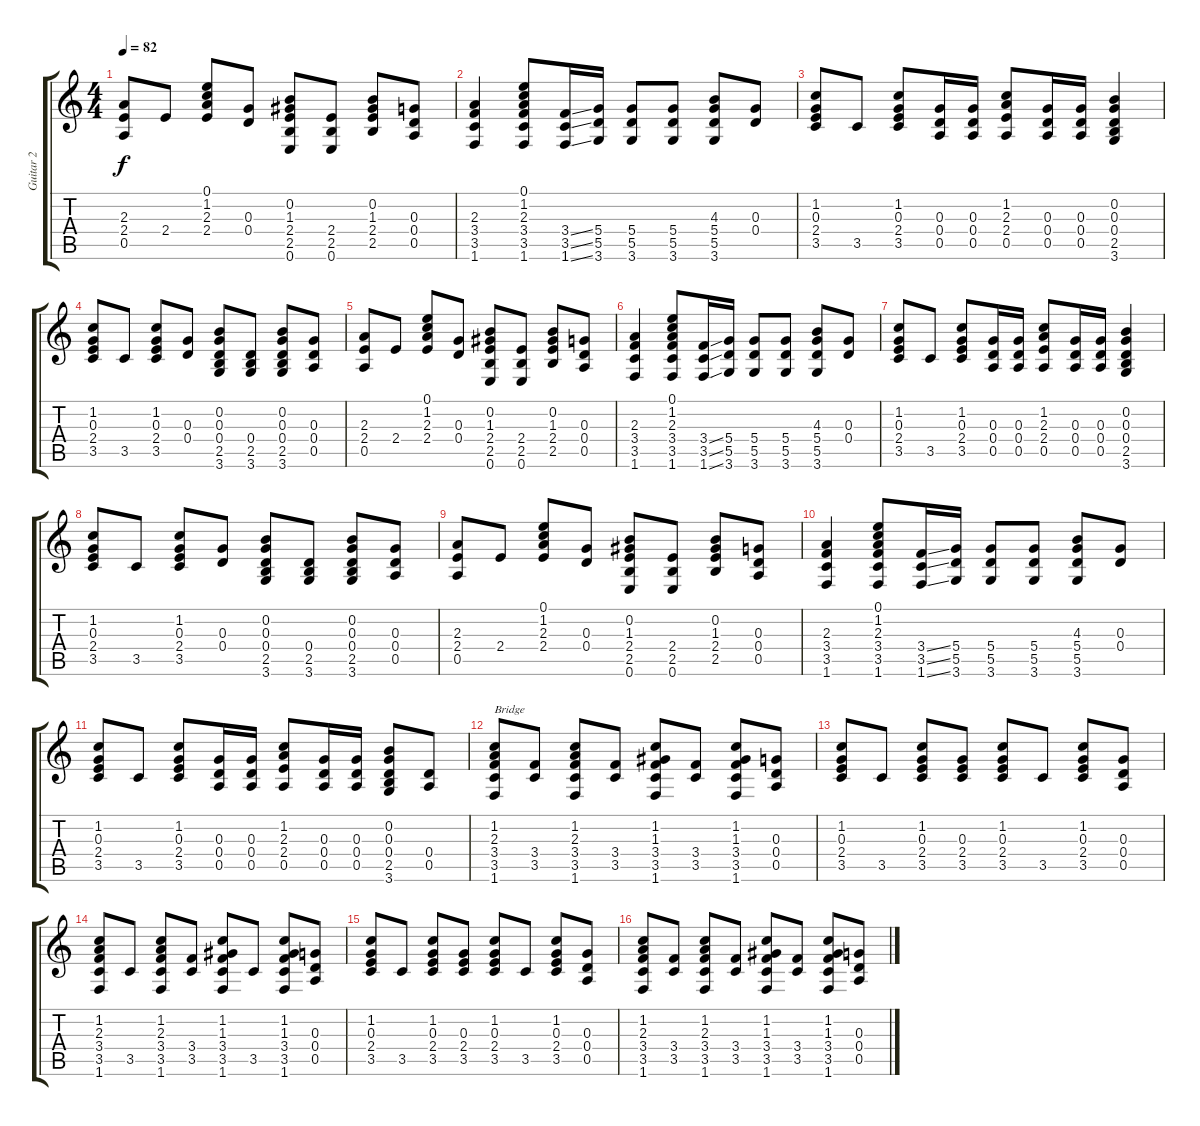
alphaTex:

\track ("Guitar 2" "Guitar 2") {instrument acousticguitarsteel}
\staff {score tabs}
\tuning (E4 B3 G3 D3 A2 E2) {hide}
\ts (4 4)
\tempo 82
\clef g2
\ks c
(2.3 2.4 0.5).8{dy f} 2.4.8 (0.1 1.2 2.3 2.4).8 (0.3 0.4).8 (0.2 1.3 2.4 2.5 0.6).8 (2.4 2.5 0.6).8 (0.2 1.3 2.4 2.5).8 (0.3 0.4 0.5).8 |
(2.3 3.4 3.5 1.6).4 (0.1 1.2 2.3 3.4 3.5 1.6).8 (3.4{ss} 3.5{ss} 1.6{ss}).16 (5.4 5.5 3.6).16 (5.4 5.5 3.6).8 (5.4 5.5 3.6).8 (4.3 5.4 5.5 3.6).8 (0.3 0.4).8 |
(1.2 0.3 2.4 3.5).8 3.5.8 (1.2 0.3 2.4 3.5).8 (0.3 0.4 0.5).16 (0.3 0.4 0.5).16 (1.2 2.3 2.4 0.5).8 (0.3 0.4 0.5).16 (0.3 0.4 0.5).16 (0.2 0.3 0.4 2.5 3.6).4 |
(1.2 0.3 2.4 3.5).8 3.5.8 (1.2 0.3 2.4 3.5).8 (0.3 0.4).8 (0.2 0.3 0.4 2.5 3.6).8 (0.4 2.5 3.6).8 (0.2 0.3 0.4 2.5 3.6).8 (0.3 0.4 0.5).8 |
(2.3 2.4 0.5).8 2.4.8 (0.1 1.2 2.3 2.4).8 (0.3 0.4).8 (0.2 1.3 2.4 2.5 0.6).8 (2.4 2.5 0.6).8 (0.2 1.3 2.4 2.5).8 (0.3 0.4 0.5).8 |
(2.3 3.4 3.5 1.6).4 (0.1 1.2 2.3 3.4 3.5 1.6).8 (3.4{ss} 3.5{ss} 1.6{ss}).16 (5.4 5.5 3.6).16 (5.4 5.5 3.6).8 (5.4 5.5 3.6).8 (4.3 5.4 5.5 3.6).8 (0.3 0.4).8 |
(1.2 0.3 2.4 3.5).8 3.5.8 (1.2 0.3 2.4 3.5).8 (0.3 0.4 0.5).16 (0.3 0.4 0.5).16 (1.2 2.3 2.4 0.5).8 (0.3 0.4 0.5).16 (0.3 0.4 0.5).16 (0.2 0.3 0.4 2.5 3.6).4 |
(1.2 0.3 2.4 3.5).8 3.5.8 (1.2 0.3 2.4 3.5).8 (0.3 0.4).8 (0.2 0.3 0.4 2.5 3.6).8 (0.4 2.5 3.6).8 (0.2 0.3 0.4 2.5 3.6).8 (0.3 0.4 0.5).8 |
(2.3 2.4 0.5).8 2.4.8 (0.1 1.2 2.3 2.4).8 (0.3 0.4).8 (0.2 1.3 2.4 2.5 0.6).8 (2.4 2.5 0.6).8 (0.2 1.3 2.4 2.5).8 (0.3 0.4 0.5).8 |
(2.3 3.4 3.5 1.6).4 (0.1 1.2 2.3 3.4 3.5 1.6).8 (3.4{ss} 3.5{ss} 1.6{ss}).16 (5.4 5.5 3.6).16 (5.4 5.5 3.6).8 (5.4 5.5 3.6).8 (4.3 5.4 5.5 3.6).8 (0.3 0.4).8 |
(1.2 0.3 2.4 3.5).8 3.5.8 (1.2 0.3 2.4 3.5).8 (0.3 0.4 0.5).16 (0.3 0.4 0.5).16 (1.2 2.3 2.4 0.5).8 (0.3 0.4 0.5).16 (0.3 0.4 0.5).16 (0.2 0.3 0.4 2.5 3.6).8 (0.4 0.5).8 |
(1.2 2.3 3.4 3.5 1.6).8{txt "Bridge"} (3.4 3.5).8 (1.2 2.3 3.4 3.5 1.6).8 (3.4 3.5).8 (1.2 1.3 3.4 3.5 1.6).8 (3.4 3.5).8 (1.2 1.3 3.4 3.5 1.6).8 (0.3 0.4 0.5).8 |
(1.2 0.3 2.4 3.5).8 3.5.8 (1.2 0.3 2.4 3.5).8 (0.3 2.4 3.5).8 (1.2 0.3 2.4 3.5).8 3.5.8 (1.2 0.3 2.4 3.5).8 (0.3 0.4 0.5).8 |
(1.2 2.3 3.4 3.5 1.6).8 3.5.8 (1.2 2.3 3.4 3.5 1.6).8 (3.4 3.5).8 (1.2 1.3 3.4 3.5 1.6).8 3.5.8 (1.2 1.3 3.4 3.5 1.6).8 (0.3 0.4 0.5).8 |
(1.2 0.3 2.4 3.5).8 3.5.8 (1.2 0.3 2.4 3.5).8 (0.3 2.4 3.5).8 (1.2 0.3 2.4 3.5).8 3.5.8 (1.2 0.3 2.4 3.5).8 (0.3 0.4 0.5).8 |
(1.2 2.3 3.4 3.5 1.6).8 (3.4 3.5).8 (1.2 2.3 3.4 3.5 1.6).8 (3.4 3.5).8 (1.2 1.3 3.4 3.5 1.6).8 (3.4 3.5).8 (1.2 1.3 3.4 3.5 1.6).8 (0.3 0.4 0.5).8
